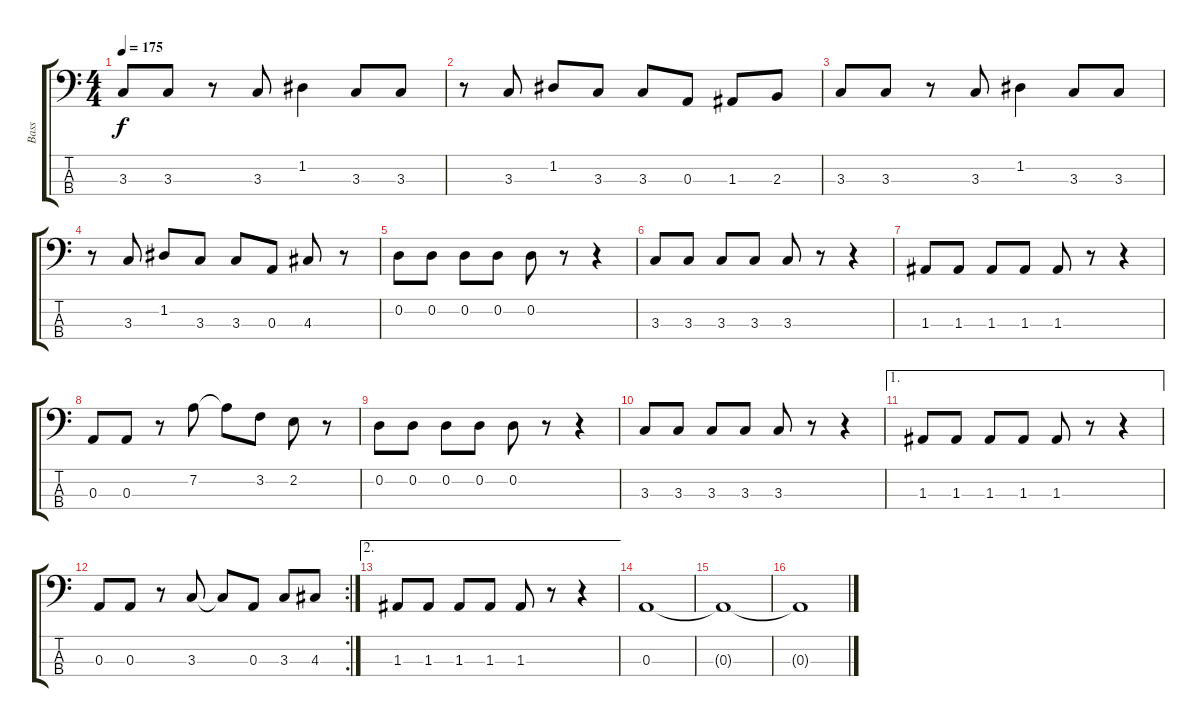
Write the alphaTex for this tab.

\track ("Bass" "Bass") {instrument electricbassfinger}
\staff {score tabs}
\tuning (G2 D2 A1 E1) {hide}
\ts (4 4)
\tempo 175
\clef f4
\ks c
3.3.8{dy f} 3.3.8 r.8 3.3.8 1.2.4 3.3.8 3.3.8 |
r.8 3.3.8 1.2.8 3.3.8 3.3.8 0.3.8 1.3.8 2.3.8 |
3.3.8 3.3.8 r.8 3.3.8 1.2.4 3.3.8 3.3.8 |
r.8 3.3.8 1.2.8 3.3.8 3.3.8 0.3.8 4.3.8 r.8 |
0.2.8 0.2.8 0.2.8 0.2.8 0.2.8 r.8 r.4 |
3.3.8 3.3.8 3.3.8 3.3.8 3.3.8 r.8 r.4 |
1.3.8 1.3.8 1.3.8 1.3.8 1.3.8 r.8 r.4 |
0.3.8 0.3.8 r.8 7.2.8 7.2{t}.8 3.2.8 2.2.8 r.8 |
0.2.8 0.2.8 0.2.8 0.2.8 0.2.8 r.8 r.4 |
3.3.8 3.3.8 3.3.8 3.3.8 3.3.8 r.8 r.4 |
\ae 1
1.3.8 1.3.8 1.3.8 1.3.8 1.3.8 r.8 r.4 |
\rc 2
0.3.8 0.3.8 r.8 3.3.8 3.3{t}.8 0.3.8 3.3.8 4.3.8 |
\ae 2
1.3.8 1.3.8 1.3.8 1.3.8 1.3.8 r.8 r.4 |
0.3.1 |
0.3{t}.1 |
0.3{t}.1
